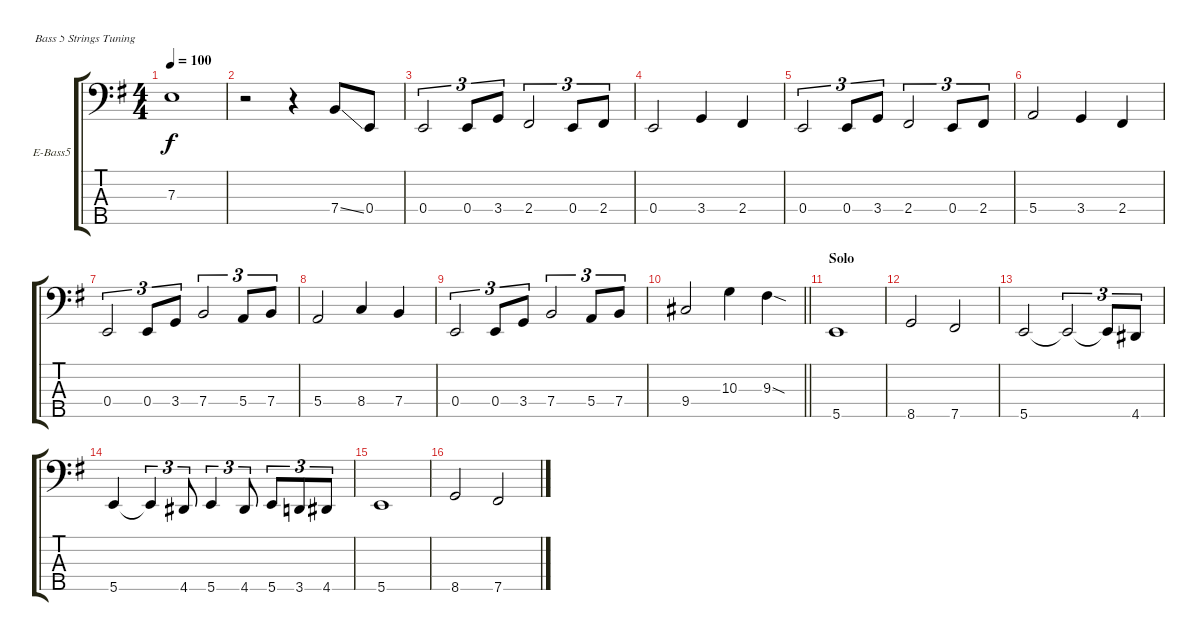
\bracketExtendMode groupsimilarinstruments
\firstSystemTrackNameOrientation horizontal
\otherSystemsTrackNameOrientation horizontal
\track ("bass (Andrey Stefnuk)" "E-Bass5") {instrument electricbassfinger}
\staff {score tabs}
\tuning (G2 D2 A1 E1 B0)
\ts (4 4)
\tempo 100
\clef f4
\ks eminor
7.3.1{dy f} |
r.2 r.4 7.4{ss}.8 0.4.8 |
0.4.2{tu (3 2)} 0.4.8{tu (3 2)} 3.4.8{tu (3 2)} 2.4.2{tu (3 2)} 0.4.8{tu (3 2)} 2.4.8{tu (3 2)} |
0.4.2 3.4.4 2.4.4 |
0.4.2{tu (3 2)} 0.4.8{tu (3 2)} 3.4.8{tu (3 2)} 2.4.2{tu (3 2)} 0.4.8{tu (3 2)} 2.4.8{tu (3 2)} |
5.4.2 3.4.4 2.4.4 |
0.4.2{tu (3 2)} 0.4.8{tu (3 2)} 3.4.8{tu (3 2)} 7.4.2{tu (3 2)} 5.4.8{tu (3 2)} 7.4.8{tu (3 2)} |
5.4.2 8.4.4 7.4.4 |
0.4.2{tu (3 2)} 0.4.8{tu (3 2)} 3.4.8{tu (3 2)} 7.4.2{tu (3 2)} 5.4.8{tu (3 2)} 7.4.8{tu (3 2)} |
\barLineRight lightlight
9.4.2 10.3.4 9.3{sod}.4 |
\section ("" "Solo")
5.5.1 |
8.5.2 7.5.2 |
5.5.2 5.5{t}.2{tu (3 2)} 5.5{t}.8{tu (3 2)} 4.5.8{tu (3 2)} |
5.5.4 5.5{t}.4{tu (3 2)} 4.5.8{tu (3 2)} 5.5.4{tu (3 2)} 4.5.8{tu (3 2)} 5.5.8{tu (3 2)} 3.5.8{tu (3 2)} 4.5.8{tu (3 2)} |
5.5.1 |
8.5.2 7.5.2
